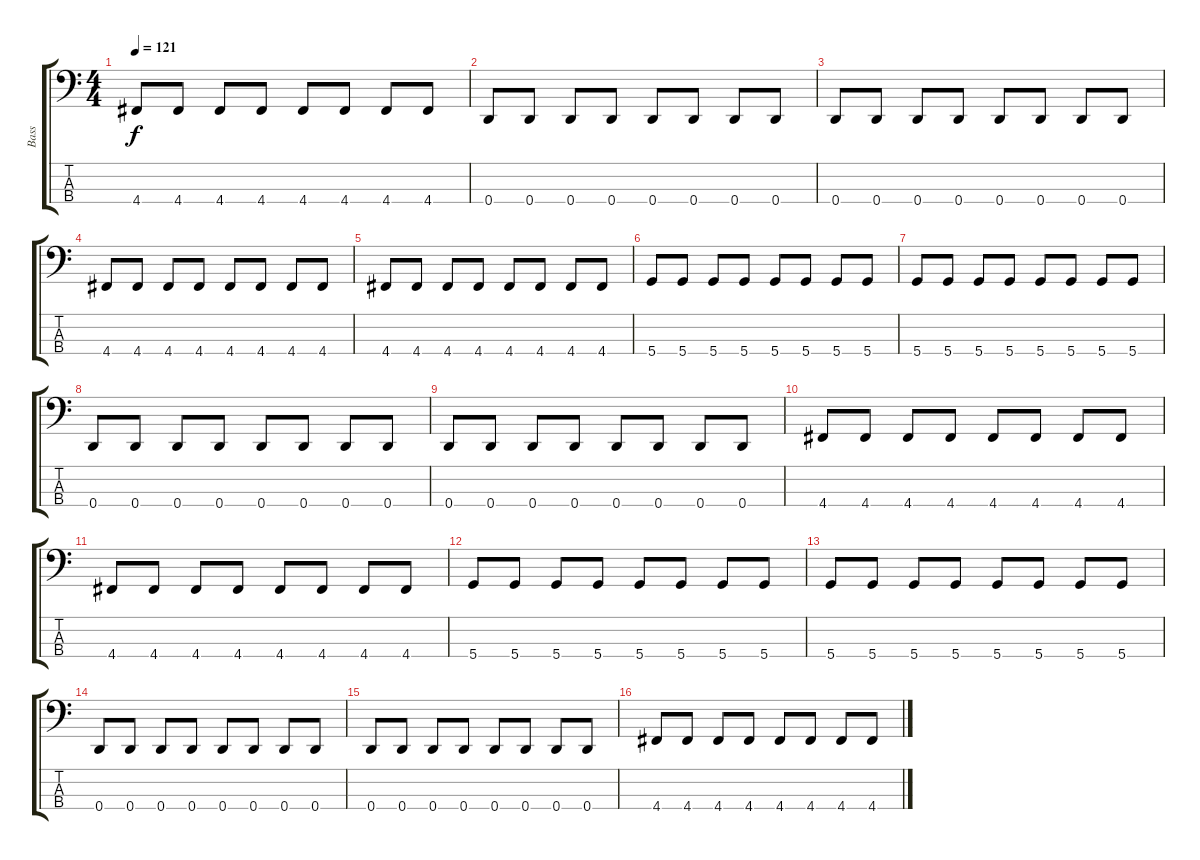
\track ("Bass" "Bass") {instrument electricbassfinger}
\staff {score tabs}
\tuning (G2 D2 A1 D1) {hide}
\ts (4 4)
\tempo 121
\clef f4
\ks c
4.4.8{dy f} 4.4.8 4.4.8 4.4.8 4.4.8 4.4.8 4.4.8 4.4.8 |
0.4.8 0.4.8 0.4.8 0.4.8 0.4.8 0.4.8 0.4.8 0.4.8 |
0.4.8 0.4.8 0.4.8 0.4.8 0.4.8 0.4.8 0.4.8 0.4.8 |
4.4.8 4.4.8 4.4.8 4.4.8 4.4.8 4.4.8 4.4.8 4.4.8 |
4.4.8 4.4.8 4.4.8 4.4.8 4.4.8 4.4.8 4.4.8 4.4.8 |
5.4.8 5.4.8 5.4.8 5.4.8 5.4.8 5.4.8 5.4.8 5.4.8 |
5.4.8 5.4.8 5.4.8 5.4.8 5.4.8 5.4.8 5.4.8 5.4.8 |
0.4.8 0.4.8 0.4.8 0.4.8 0.4.8 0.4.8 0.4.8 0.4.8 |
0.4.8 0.4.8 0.4.8 0.4.8 0.4.8 0.4.8 0.4.8 0.4.8 |
4.4.8 4.4.8 4.4.8 4.4.8 4.4.8 4.4.8 4.4.8 4.4.8 |
4.4.8 4.4.8 4.4.8 4.4.8 4.4.8 4.4.8 4.4.8 4.4.8 |
5.4.8 5.4.8 5.4.8 5.4.8 5.4.8 5.4.8 5.4.8 5.4.8 |
5.4.8 5.4.8 5.4.8 5.4.8 5.4.8 5.4.8 5.4.8 5.4.8 |
0.4.8 0.4.8 0.4.8 0.4.8 0.4.8 0.4.8 0.4.8 0.4.8 |
0.4.8 0.4.8 0.4.8 0.4.8 0.4.8 0.4.8 0.4.8 0.4.8 |
4.4.8 4.4.8 4.4.8 4.4.8 4.4.8 4.4.8 4.4.8 4.4.8
